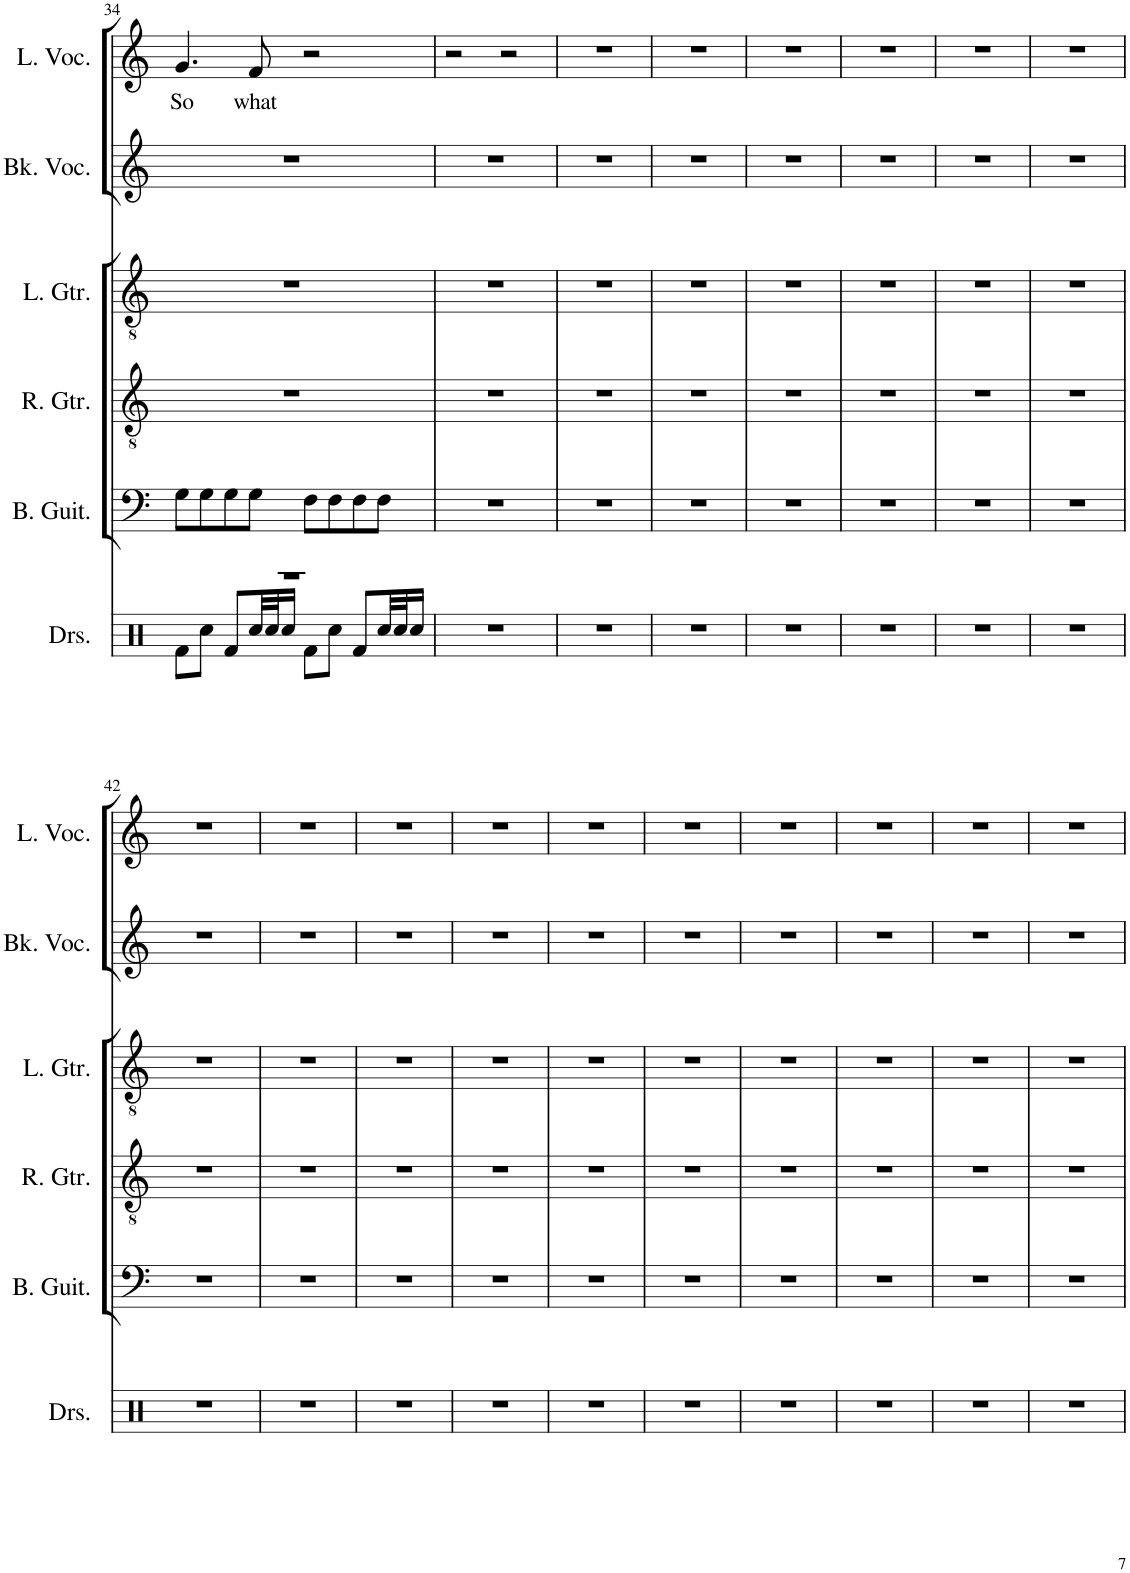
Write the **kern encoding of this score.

**kern	**kern	**kern	**kern	**kern	**kern	**text
*part6	*part5	*part4	*part3	*part2	*part1	*part1
*staff6	*staff5	*staff4	*staff3	*staff2	*staff1	*staff1
*I"Drumset	*I"Bass Guitar	*I"Rhythm Guitar	*I"Lead Guitar	*I"Backing Vocals	*I"Lead Vocals	*
*I'Drs.	*I'B. Guit.	*I'R. Gtr.	*I'L. Gtr.	*I'Bk. Voc.	*I'L. Voc.	*
!!LO:PB:g=z
*clefX	*clefF4	*clefGv2	*clefGv2	*clefG2	*clefG2	*
*	*Trd7c12	*	*	*	*	*
*k[]	*k[]	*k[]	*k[]	*k[]	*k[]	*
*M4/4	*M4/4	*M4/4	*M4/4	*M4/4	*M4/4	*
*met(c)	*met(c)	*met(c)	*met(c)	*met(c)	*met(c)	*
=34	=34	=34	=34	=34	=34	=34
*^	*	*	*	*	*	*
!	!	!	!	!	!	!	!LO:LY:b
1r	8Rf\L	8G\L	1r	1r	1r	4.g/	So
.	8Rcc\J	8G\	.	.	.	.	.
.	8Rf/L	8G\	.	.	.	.	.
!	!	!	!	!	!	!	!LO:LY:b
.	32Rcc/LL	8G\J	.	.	.	8f/	what
.	32Rcc/J	.	.	.	.	.	.
.	16Rcc/JJ	.	.	.	.	.	.
.	8Rf\L	8F\L	.	.	.	2r	.
.	8Rcc\J	8F\	.	.	.	.	.
.	8Rf/L	8F\	.	.	.	.	.
.	32Rcc/LL	8F\J	.	.	.	.	.
.	32Rcc/J	.	.	.	.	.	.
.	16Rcc/JJ	.	.	.	.	.	.
*v	*v	*	*	*	*	*	*
=35	=35	=35	=35	=35	=35	=35
1r	1r	1r	1r	1r	2r	.
.	.	.	.	.	2r	.
=36	=36	=36	=36	=36	=36	=36
1r	1r	1r	1r	1r	1r	.
=37	=37	=37	=37	=37	=37	=37
1r	1r	1r	1r	1r	1r	.
=38	=38	=38	=38	=38	=38	=38
1r	1r	1r	1r	1r	1r	.
=39	=39	=39	=39	=39	=39	=39
1r	1r	1r	1r	1r	1r	.
=40	=40	=40	=40	=40	=40	=40
1r	1r	1r	1r	1r	1r	.
=41	=41	=41	=41	=41	=41	=41
1r	1r	1r	1r	1r	1r	.
!!LO:LB:g=z
=42	=42	=42	=42	=42	=42	=42
1r	1r	1r	1r	1r	1r	.
=43	=43	=43	=43	=43	=43	=43
1r	1r	1r	1r	1r	1r	.
=44	=44	=44	=44	=44	=44	=44
1r	1r	1r	1r	1r	1r	.
=45	=45	=45	=45	=45	=45	=45
1r	1r	1r	1r	1r	1r	.
=46	=46	=46	=46	=46	=46	=46
1r	1r	1r	1r	1r	1r	.
=47	=47	=47	=47	=47	=47	=47
1r	1r	1r	1r	1r	1r	.
=48	=48	=48	=48	=48	=48	=48
1r	1r	1r	1r	1r	1r	.
=49	=49	=49	=49	=49	=49	=49
1r	1r	1r	1r	1r	1r	.
=50	=50	=50	=50	=50	=50	=50
1r	1r	1r	1r	1r	1r	.
=51	=51	=51	=51	=51	=51	=51
1r	1r	1r	1r	1r	1r	.
=	=	=	=	=	=	=
*-	*-	*-	*-	*-	*-	*-
